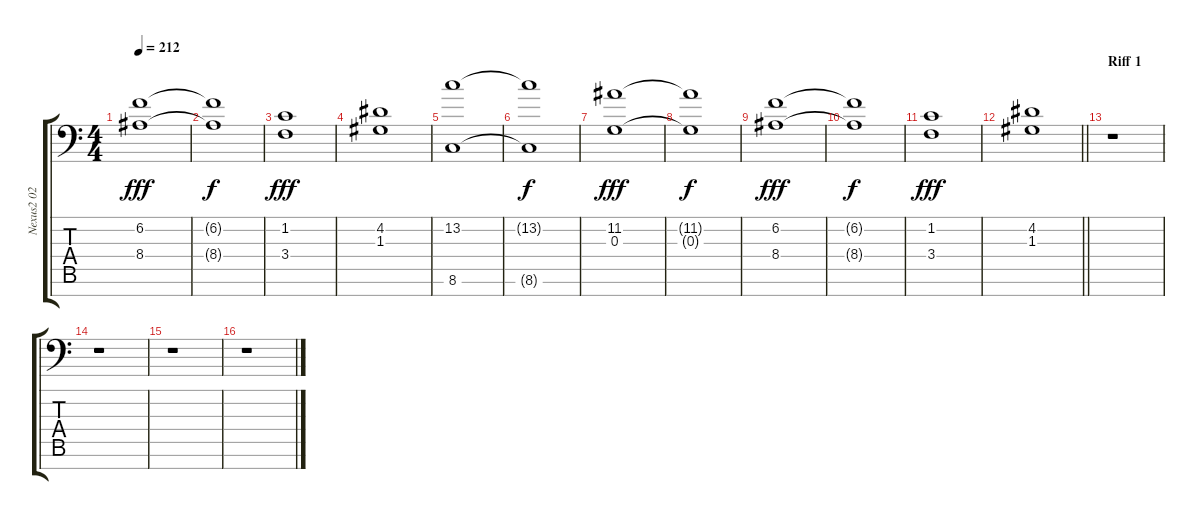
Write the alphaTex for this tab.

\track ("Nexus2 02" "Nexus2 02") {instrument lead2sawtooth}
\staff {score tabs}
\tuning (C8 B3 G3 D3 A2 E2 A-1) {hide}
\ts (4 4)
\tempo 212
\clef f4
\ks c
(6.2 8.4).1{dy fff} |
(6.2{t} 8.4{t}).1{dy f} |
(1.2 3.4).1{dy fff} |
(4.2 1.3).1 |
(13.2 8.6).1 |
(13.2{t} 8.6{t}).1{dy f} |
(11.2 0.3).1{dy fff} |
(11.2{t} 0.3{t}).1{dy f} |
(6.2 8.4).1{dy fff} |
(6.2{t} 8.4{t}).1{dy f} |
(1.2 3.4).1{dy fff} |
\barLineRight lightlight
(4.2 1.3).1 |
\section ("" "Riff 1")
r.1 |
r.1 |
r.1 |
r.1
